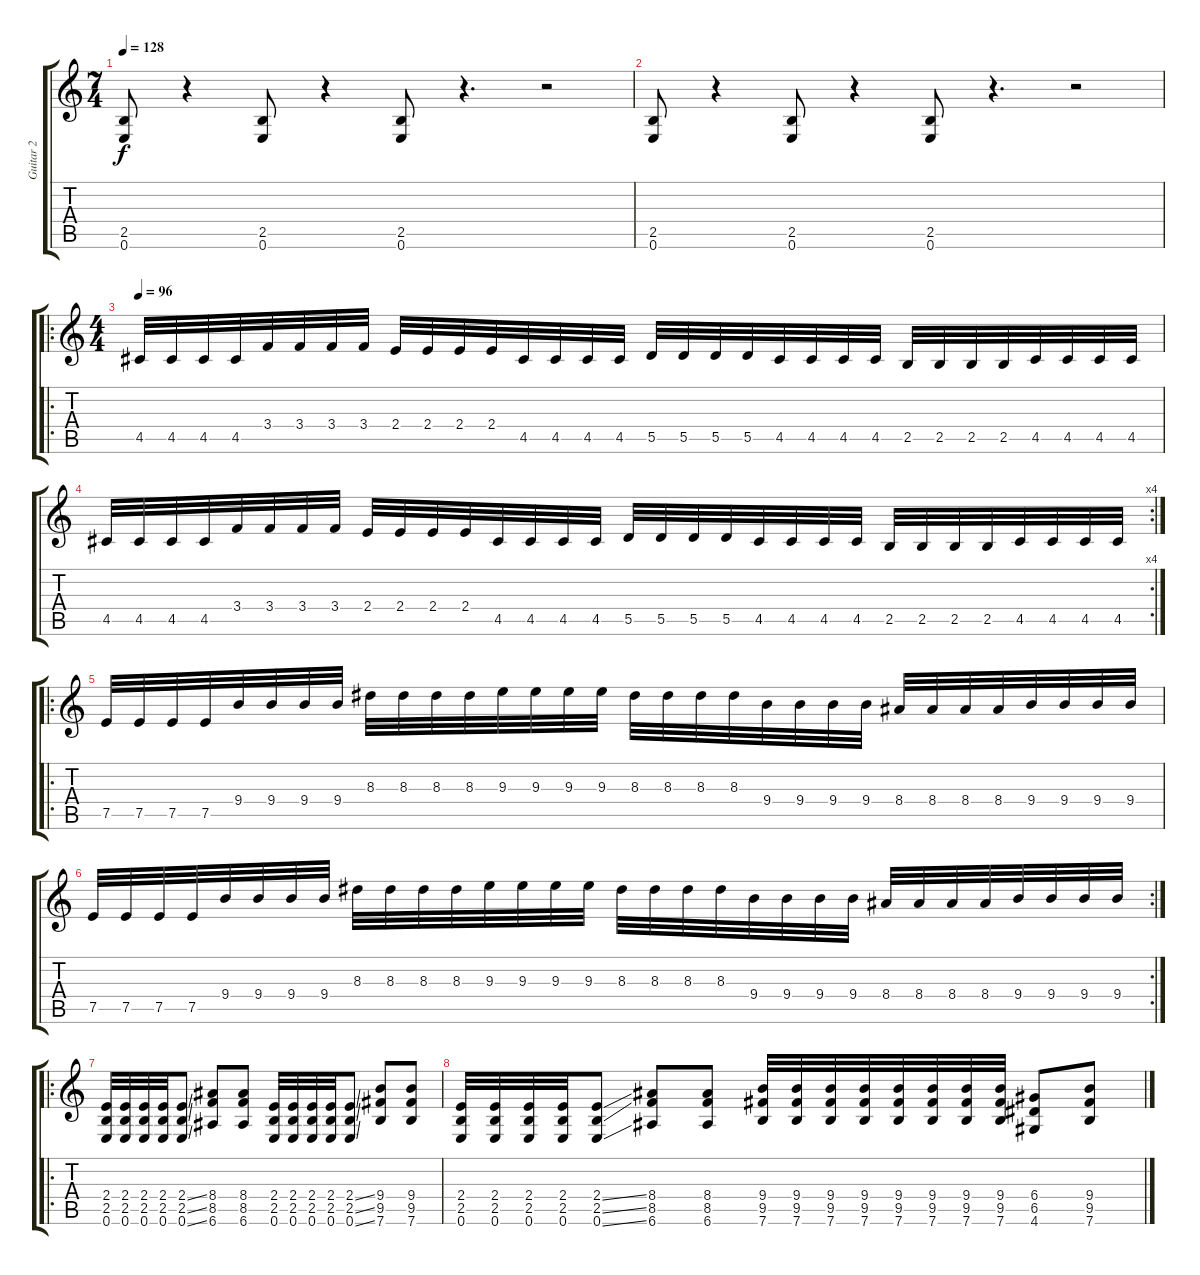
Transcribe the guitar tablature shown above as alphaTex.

\track ("Guitar 2" "Guitar 2") {instrument distortionguitar}
\staff {score tabs}
\tuning (E4 B3 G3 D3 A2 E2) {hide}
\ts (7 4)
\tempo 128
\clef g2
\ks c
(2.5 0.6).8{dy f} r.4 (2.5 0.6).8 r.4 (2.5 0.6).8 r.4{d} r.2 |
(2.5 0.6).8 r.4 (2.5 0.6).8 r.4 (2.5 0.6).8 r.4{d} r.2 |
\ro
\ts (4 4)
\tempo 96
4.5.32 4.5.32 4.5.32 4.5.32 3.4.32 3.4.32 3.4.32 3.4.32 2.4.32 2.4.32 2.4.32 2.4.32 4.5.32 4.5.32 4.5.32 4.5.32 5.5.32 5.5.32 5.5.32 5.5.32 4.5.32 4.5.32 4.5.32 4.5.32 2.5.32 2.5.32 2.5.32 2.5.32 4.5.32 4.5.32 4.5.32 4.5.32 |
\rc 4
4.5.32 4.5.32 4.5.32 4.5.32 3.4.32 3.4.32 3.4.32 3.4.32 2.4.32 2.4.32 2.4.32 2.4.32 4.5.32 4.5.32 4.5.32 4.5.32 5.5.32 5.5.32 5.5.32 5.5.32 4.5.32 4.5.32 4.5.32 4.5.32 2.5.32 2.5.32 2.5.32 2.5.32 4.5.32 4.5.32 4.5.32 4.5.32 |
\ro
7.5.32 7.5.32 7.5.32 7.5.32 9.4.32 9.4.32 9.4.32 9.4.32 8.3.32 8.3.32 8.3.32 8.3.32 9.3.32 9.3.32 9.3.32 9.3.32 8.3.32 8.3.32 8.3.32 8.3.32 9.4.32 9.4.32 9.4.32 9.4.32 8.4.32 8.4.32 8.4.32 8.4.32 9.4.32 9.4.32 9.4.32 9.4.32 |
\rc 2
7.5.32 7.5.32 7.5.32 7.5.32 9.4.32 9.4.32 9.4.32 9.4.32 8.3.32 8.3.32 8.3.32 8.3.32 9.3.32 9.3.32 9.3.32 9.3.32 8.3.32 8.3.32 8.3.32 8.3.32 9.4.32 9.4.32 9.4.32 9.4.32 8.4.32 8.4.32 8.4.32 8.4.32 9.4.32 9.4.32 9.4.32 9.4.32 |
\ro
(2.4 2.5 0.6).32 (2.4 2.5 0.6).32 (2.4 2.5 0.6).32 (2.4 2.5 0.6).32 (2.4{ss} 2.5{ss} 0.6{ss}).8 (8.4 8.5 6.6).8 (8.4 8.5 6.6).8 (2.4 2.5 0.6).32 (2.4 2.5 0.6).32 (2.4 2.5 0.6).32 (2.4 2.5 0.6).32 (2.4{ss} 2.5{ss} 0.6{ss}).8 (9.4 9.5 7.6).8 (9.4 9.5 7.6).8 |
(2.4 2.5 0.6).32 (2.4 2.5 0.6).32 (2.4 2.5 0.6).32 (2.4 2.5 0.6).32 (2.4{ss} 2.5{ss} 0.6{ss}).8 (8.4 8.5 6.6).8 (8.4 8.5 6.6).8 (9.4 9.5 7.6).32 (9.4 9.5 7.6).32 (9.4 9.5 7.6).32 (9.4 9.5 7.6).32 (9.4 9.5 7.6).32 (9.4 9.5 7.6).32 (9.4 9.5 7.6).32 (9.4 9.5 7.6).32 (6.4 6.5 4.6).8 (9.4 9.5 7.6).8
